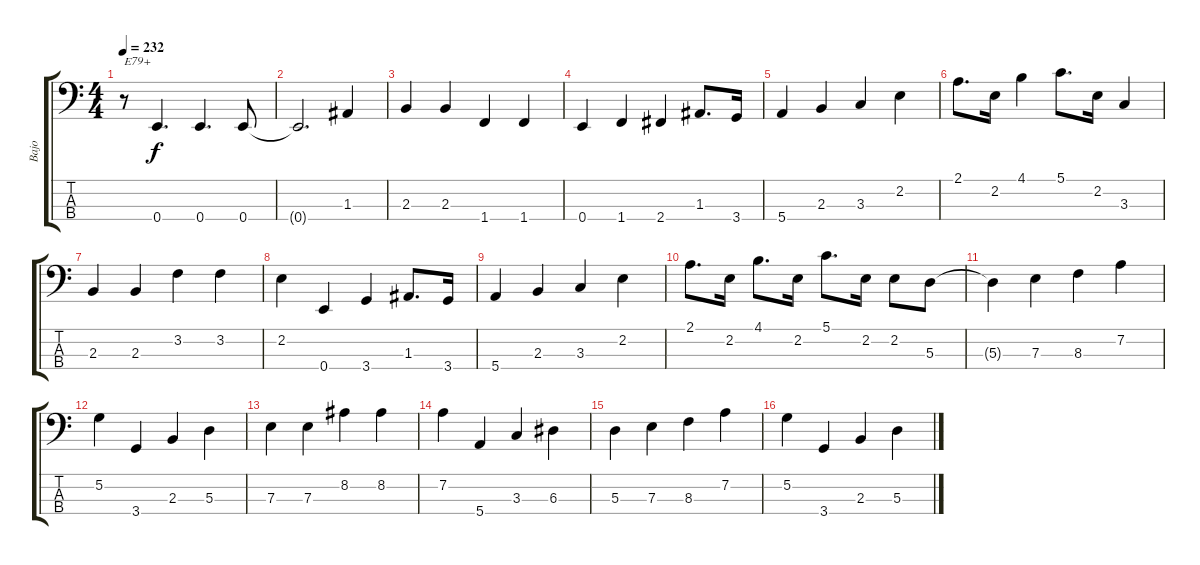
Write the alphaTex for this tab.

\track ("Bajo" "Bajo") {instrument electricbassfinger}
\staff {score tabs}
\tuning (G2 D2 A1 E1) {hide}
\ts (4 4)
\tempo 232
\clef f4
\ks c
r.8{txt "E79+" dy f} 0.4.4{d} 0.4.4{d} 0.4.8 |
0.4{t}.2{d} 1.3.4 |
2.3.4 2.3.4 1.4.4 1.4.4 |
0.4.4 1.4.4 2.4.4 1.3.8{d} 3.4.16 |
5.4.4 2.3.4 3.3.4 2.2.4 |
2.1.8{d} 2.2.16 4.1.4 5.1.8{d} 2.2.16 3.3.4 |
2.3.4 2.3.4 3.2.4 3.2.4 |
2.2.4 0.4.4 3.4.4 1.3.8{d} 3.4.16 |
5.4.4 2.3.4 3.3.4 2.2.4 |
2.1.8{d} 2.2.16 4.1.8{d} 2.2.16 5.1.8{d} 2.2.16 2.2.8 5.3.8 |
5.3{t}.4 7.3.4 8.3.4 7.2.4 |
5.2.4 3.4.4 2.3.4 5.3.4 |
7.3.4 7.3.4 8.2.4 8.2.4 |
7.2.4 5.4.4 3.3.4 6.3.4 |
5.3.4 7.3.4 8.3.4 7.2.4 |
5.2.4 3.4.4 2.3.4 5.3.4
